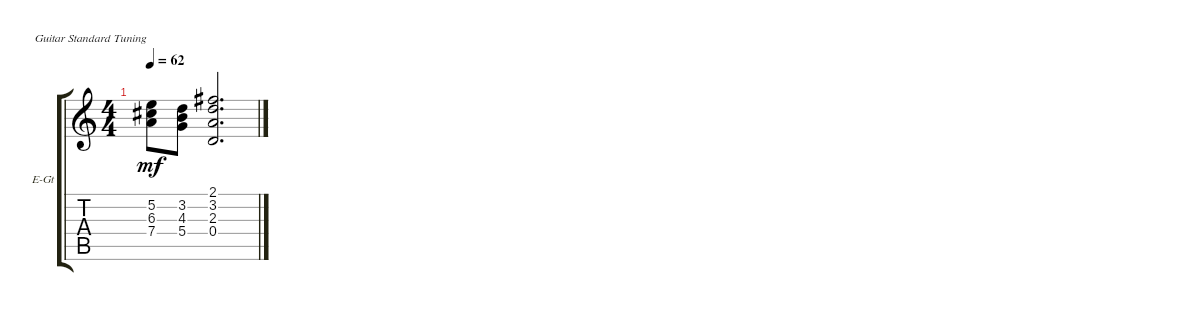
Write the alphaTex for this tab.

\defaultSystemsLayout 4
\bracketExtendMode groupsimilarinstruments
\firstSystemTrackNameOrientation horizontal
\otherSystemsTrackNameOrientation horizontal
\track ("Electric Guitar" "E-Gt") {instrument electricguitarclean}
\staff {score tabs}
\tuning (E4 B3 G3 D3 A2 E2)
\ts (4 4)
\tempo 62
\clef g2
\ks c
(7.4 6.3 5.2).8{dy mf} (5.4 4.3 3.2).8 (2.3 0.4 3.2 2.1).2{d}
